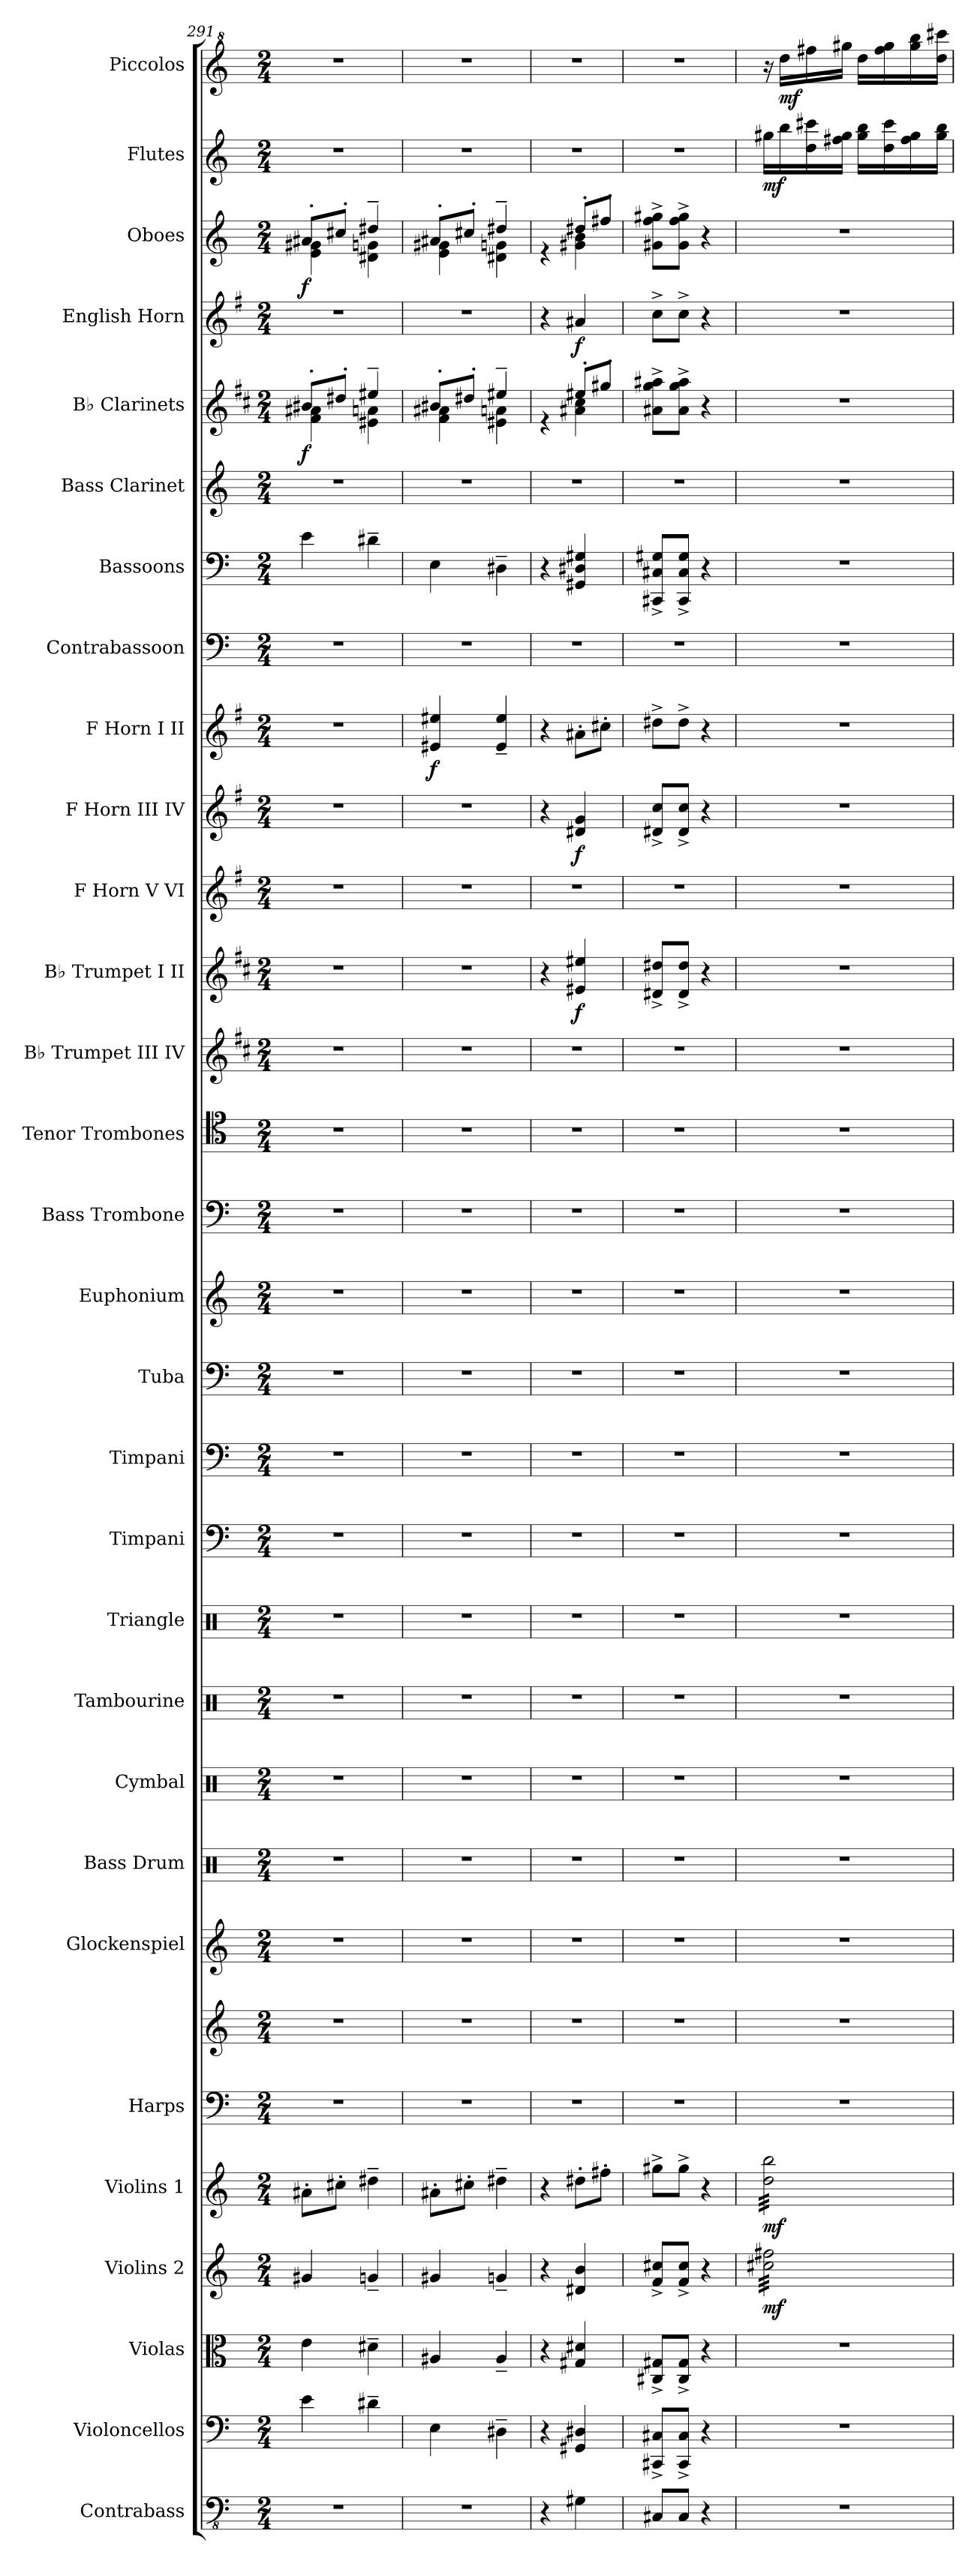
**kern	**kern	**kern	**kern	**dynam	**kern	**dynam	**kern	**kern	**kern	**kern	**kern	**kern	**kern	**kern	**kern	**kern	**kern	**kern	**kern	**kern	**kern	**dynam	**kern	**kern	**dynam	**kern	**dynam	**kern	**kern	**kern	**kern	**dynam	**kern	**dynam	**kern	**dynam	**kern	**dynam	**kern	**dynam
*part30	*part29	*part28	*part27	*part27	*part26	*part26	*part25	*part25	*part24	*part23	*part22	*part21	*part20	*part19	*part18	*part17	*part16	*part15	*part14	*part13	*part12	*part12	*part11	*part10	*part10	*part9	*part9	*part8	*part7	*part6	*part5	*part5	*part4	*part4	*part3	*part3	*part2	*part2	*part1	*part1
*staff31	*staff30	*staff29	*staff28	*staff28	*staff27	*staff27	*staff26	*staff25	*staff24	*staff23	*staff22	*staff21	*staff20	*staff19	*staff18	*staff17	*staff16	*staff15	*staff14	*staff13	*staff12	*staff12	*staff11	*staff10	*staff10	*staff9	*staff9	*staff8	*staff7	*staff6	*staff5	*staff5	*staff4	*staff4	*staff3	*staff3	*staff2	*staff2	*staff1	*staff1
*I"Contrabass	*I"Violoncellos	*I"Violas	*I"Violins 2	*	*I"Violins 1	*	*I"Harps	*	*I"Glockenspiel	*I"Bass Drum	*I"Cymbal	*I"Tambourine	*I"Triangle	*I"Timpani	*I"Timpani	*I"Tuba	*I"Euphonium	*I"Bass Trombone	*I"Tenor Trombones	*I"B♭ Trumpet III IV	*I"B♭ Trumpet I II	*	*I"F Horn V VI	*I"F Horn III IV	*	*I"F Horn I II	*	*I"Contrabassoon	*I"Bassoons	*I"Bass Clarinet	*I"B♭ Clarinets	*	*I"English Horn	*	*I"Oboes	*	*I"Flutes	*	*I"Piccolos	*
*I'Cb.	*I'Vc.	*I'Vla.	*I'Vln. 2	*	*I'Vln. 1	*	*I'Hrp.	*	*I'Glk.	*I'B. Dr.	*I'Cym.	*I'Tamb.	*I'Trgl.	*I'Timp.	*I'Timp.	*I'Tba.	*I'Euph.	*I'Tbn.	*I'Tbn.	*I'B♭ Tpt.	*I'B♭ Tpt.	*	*I'F Hn.	*I'F Hn.	*	*I'F Hn.	*	*I'Cbsn.	*I'Bsn.	*I'B. Cl.	*I'B♭ Cl.	*	*I'E. Hn.	*	*I'Ob.	*	*I'Fl.	*	*I'Picc.	*
*clefFv4	*clefF4	*clefC3	*clefG2	*	*clefG2	*	*clefF4	*clefG2	*clefG2	*clefX	*clefX	*clefX	*clefX	*clefF4	*clefF4	*clefF4	*clefG2	*clefF4	*clefC4	*clefG2	*clefG2	*	*clefG2	*clefG2	*	*clefG2	*	*clefF4	*clefF4	*clefG2	*clefG2	*	*clefG2	*	*clefG2	*	*clefG2	*	*clefG^2	*
*	*	*	*	*	*	*	*	*	*ITrd-14c-24	*	*	*	*	*	*	*	*ITrd8c14	*	*	*ITrd1c2	*ITrd1c2	*	*ITrd4c7	*ITrd4c7	*	*ITrd4c7	*	*ITrd7c12	*	*ITrd8c14	*ITrd1c2	*	*ITrd4c7	*	*	*	*	*	*	*
*k[]	*k[]	*k[]	*k[]	*	*k[]	*	*k[]	*k[]	*k[]	*k[]	*k[]	*k[]	*k[]	*k[]	*k[]	*k[]	*k[]	*k[]	*k[]	*k[]	*k[]	*	*k[]	*k[]	*	*k[]	*	*k[]	*k[]	*k[]	*k[]	*	*k[]	*	*k[]	*	*k[]	*	*k[]	*
*M2/4	*M2/4	*M2/4	*M2/4	*	*M2/4	*	*M2/4	*M2/4	*M2/4	*M2/4	*M2/4	*M2/4	*M2/4	*M2/4	*M2/4	*M2/4	*M2/4	*M2/4	*M2/4	*M2/4	*M2/4	*	*M2/4	*M2/4	*	*M2/4	*	*M2/4	*M2/4	*M2/4	*M2/4	*	*M2/4	*	*M2/4	*	*M2/4	*	*M2/4	*
=291	=291	=291	=291	=291	=291	=291	=291	=291	=291	=291	=291	=291	=291	=291	=291	=291	=291	=291	=291	=291	=291	=291	=291	=291	=291	=291	=291	=291	=291	=291	=291	=291	=291	=291	=291	=291	=291	=291	=291	=291
*	*	*	*	*	*	*	*	*	*	*	*	*	*	*	*	*	*	*	*	*	*	*	*	*	*	*	*	*	*	*	*^	*	*	*	*^	*	*	*	*	*
!	!	!	!	!	!	!	!	!	!	!	!	!	!	!	!	!	!	!	!	!	!	!	!	!	!	!	!	!	!	!	!	!	!LO:DY:b	!	!	!	!	!LO:DY:b	!	!	!	!
2r	4e\	4e\	4g#X/	.	8a#X'\L	.	2r	2r	2r	2r	2r	2r	2r	2r	2r	2r	2r	2r	2r	2r	2r	.	2r	2r	.	2r	.	2r	4e\	2r	8a#X'/L	4e\ 4g#X\	f	2r	.	8a#X'/L	4e\ 4g#X\	f	2r	.	2r	.
.	.	.	.	.	8cc#X'\J	.	.	.	.	.	.	.	.	.	.	.	.	.	.	.	.	.	.	.	.	.	.	.	.	.	8cc#X'/J	.	.	.	.	8cc#X'/J	.	.	.	.	.	.
.	4d#X~\	4d#X~\	4gn~/	.	4dd#X~\	.	.	.	.	.	.	.	.	.	.	.	.	.	.	.	.	.	.	.	.	.	.	.	4d#X~\	.	4dd#X~/	4d#X\ 4gn\	.	.	.	4dd#X~/	4d#X\ 4gn\	.	.	.	.	.
=292	=292	=292	=292	=292	=292	=292	=292	=292	=292	=292	=292	=292	=292	=292	=292	=292	=292	=292	=292	=292	=292	=292	=292	=292	=292	=292	=292	=292	=292	=292	=292	=292	=292	=292	=292	=292	=292	=292	=292	=292	=292	=292
!	!	!	!	!	!	!	!	!	!	!	!	!	!	!	!	!	!	!	!	!	!	!	!	!	!	!	!LO:DY:b	!	!	!	!	!	!	!	!	!	!	!	!	!	!	!
2r	4E\	4A#X/	4g#X/	.	8a#X'\L	.	2r	2r	2r	2r	2r	2r	2r	2r	2r	2r	2r	2r	2r	2r	2r	.	2r	2r	.	4A#X/ 4a#X/	f	2r	4E\	2r	8a#X'/L	4e\ 4g#X\	.	2r	.	8a#X'/L	4e\ 4g#X\	.	2r	.	2r	.
.	.	.	.	.	8cc#X'\J	.	.	.	.	.	.	.	.	.	.	.	.	.	.	.	.	.	.	.	.	.	.	.	.	.	8cc#X'/J	.	.	.	.	8cc#X'/J	.	.	.	.	.	.
.	4D#X~\	4A#~/	4gn~/	.	4dd#X~\	.	.	.	.	.	.	.	.	.	.	.	.	.	.	.	.	.	.	.	.	4A#/~ 4a#/~	.	.	4D#X~\	.	4dd#X~/	4d#X\ 4gn\	.	.	.	4dd#X~/	4d#X\ 4gn\	.	.	.	.	.
=293	=293	=293	=293	=293	=293	=293	=293	=293	=293	=293	=293	=293	=293	=293	=293	=293	=293	=293	=293	=293	=293	=293	=293	=293	=293	=293	=293	=293	=293	=293	=293	=293	=293	=293	=293	=293	=293	=293	=293	=293	=293	=293
4r	4r	4r	4r	.	4r	.	2r	2r	2r	2r	2r	2r	2r	2r	2r	2r	2r	2r	2r	2r	4r	.	2r	4r	.	4r	.	2r	4r	2r	4re	4ryy	.	4r	.	4re	4ryy	.	2r	.	2r	.
!	!	!	!	!	!	!	!	!	!	!	!	!	!	!	!	!	!	!	!	!	!	!LO:DY:b	!	!	!LO:DY:b	!	!	!	!	!	!	!	!	!	!LO:DY:b	!	!	!	!	!	!	!
4GG#X\	4GG#X/ 4D#X/	4G#X/ 4d#X/	4d#X/ 4b/	.	8dd#X'\L	.	.	.	.	.	.	.	.	.	.	.	.	.	.	.	4d#X/ 4dd#X/	f	.	4G#X/ 4c/	f	8d#X'\L	.	.	4GG#X/ 4D#X/ 4G#X/	.	8dd#X'/L	4g#X\ 4b\	.	4d#X/	f	8dd#X'/L	4g#X\ 4b\	.	.	.	.	.
.	.	.	.	.	8ff#X'\J	.	.	.	.	.	.	.	.	.	.	.	.	.	.	.	.	.	.	.	.	8f#X'\J	.	.	.	.	8ff#X'/J	.	.	.	.	8ff#X'/J	.	.	.	.	.	.
*	*	*	*	*	*	*	*	*	*	*	*	*	*	*	*	*	*	*	*	*	*	*	*	*	*	*	*	*	*	*	*v	*v	*	*	*	*v	*v	*	*	*	*	*
!!LO:PB:g=z
=294	=294	=294	=294	=294	=294	=294	=294	=294	=294	=294	=294	=294	=294	=294	=294	=294	=294	=294	=294	=294	=294	=294	=294	=294	=294	=294	=294	=294	=294	=294	=294	=294	=294	=294	=294	=294	=294	=294	=294	=294
8CC#X/L	8CC#X/^ 8C#X/^L	8C#X/^ 8G#X/^L	8f/^ 8cc#X/^L	.	8gg#X^\L	.	2r	2r	2r	2r	2r	2r	2r	2r	2r	2r	2r	2r	2r	2r	8c#X/^ 8cc#X/^L	.	2r	8G#X/^ 8f/^L	.	8g#X^\L	.	2r	8CC#X/^ 8C#X/^ 8G#X/^L	2r	8g#X\^ 8ff\^ 8gg#X\^L	.	8f^\L	.	8g#X\^ 8ff\^ 8gg#X\^L	.	2r	.	2r	.
8CC#/J	8CC#/^ 8C#/^J	8C#/^ 8G#/^J	8f/^ 8cc#/^J	.	8gg#^\J	.	.	.	.	.	.	.	.	.	.	.	.	.	.	.	8c#/^ 8cc#/^J	.	.	8G#/^ 8f/^J	.	8g#^\J	.	.	8CC#/^ 8C#/^ 8G#/^J	.	8g#\^ 8ff\^ 8gg#\^J	.	8f^\J	.	8g#\^ 8ff\^ 8gg#\^J	.	.	.	.	.
4r	4r	4r	4r	.	4r	.	.	.	.	.	.	.	.	.	.	.	.	.	.	.	4r	.	.	4r	.	4r	.	.	4r	.	4r	.	4r	.	4r	.	.	.	.	.
=295	=295	=295	=295	=295	=295	=295	=295	=295	=295	=295	=295	=295	=295	=295	=295	=295	=295	=295	=295	=295	=295	=295	=295	=295	=295	=295	=295	=295	=295	=295	=295	=295	=295	=295	=295	=295	=295	=295	=295	=295
!	!	!	!	!LO:DY:b	!	!LO:DY:b	!	!	!	!	!	!	!	!	!	!	!	!	!	!	!	!	!	!	!	!	!	!	!	!	!	!	!	!	!	!	!	!LO:DY:b	!	!
*	*	*	*tremolo	*	*	*	*	*	*	*	*	*	*	*	*	*	*	*	*	*	*	*	*	*	*	*	*	*	*	*	*	*	*	*	*	*	*	*	*	*
*	*	*	*	*	*tremolo	*	*	*	*	*	*	*	*	*	*	*	*	*	*	*	*	*	*	*	*	*	*	*	*	*	*	*	*	*	*	*	*	*	*	*
2r	2r	2r	32cc#X\ 32ff#X\LLL	mf	32dd\ 32bb\LLL	mf	2r	2r	2r	2r	2r	2r	2r	2r	2r	2r	2r	2r	2r	2r	2r	.	2r	2r	.	2r	.	2r	2r	2r	2r	.	2r	.	2r	.	16gg#X\LL	mf	16r	.
.	.	.	32cc#X\ 32ff#X\	.	32dd\ 32bb\	.	.	.	.	.	.	.	.	.	.	.	.	.	.	.	.	.	.	.	.	.	.	.	.	.	.	.	.	.	.	.	.	.	.	.
!	!	!	!	!	!	!	!	!	!	!	!	!	!	!	!	!	!	!	!	!	!	!	!	!	!	!	!	!	!	!	!	!	!	!	!	!	!	!	!	!LO:DY:b
.	.	.	32cc#X\ 32ff#X\	.	32dd\ 32bb\	.	.	.	.	.	.	.	.	.	.	.	.	.	.	.	.	.	.	.	.	.	.	.	.	.	.	.	.	.	.	.	16bb\	.	16ddd\LL	mf
.	.	.	32cc#X\ 32ff#X\	.	32dd\ 32bb\	.	.	.	.	.	.	.	.	.	.	.	.	.	.	.	.	.	.	.	.	.	.	.	.	.	.	.	.	.	.	.	.	.	.	.
.	.	.	32cc#X\ 32ff#X\	.	32dd\ 32bb\	.	.	.	.	.	.	.	.	.	.	.	.	.	.	.	.	.	.	.	.	.	.	.	.	.	.	.	.	.	.	.	16dd\ 16ccc#X\	.	16fff#X\	.
.	.	.	32cc#X\ 32ff#X\	.	32dd\ 32bb\	.	.	.	.	.	.	.	.	.	.	.	.	.	.	.	.	.	.	.	.	.	.	.	.	.	.	.	.	.	.	.	.	.	.	.
.	.	.	32cc#X\ 32ff#X\	.	32dd\ 32bb\	.	.	.	.	.	.	.	.	.	.	.	.	.	.	.	.	.	.	.	.	.	.	.	.	.	.	.	.	.	.	.	16ff#X\ 16gg#\JJ	.	16ggg#X\JJ	.
.	.	.	32cc#X\ 32ff#X\	.	32dd\ 32bb\	.	.	.	.	.	.	.	.	.	.	.	.	.	.	.	.	.	.	.	.	.	.	.	.	.	.	.	.	.	.	.	.	.	.	.
.	.	.	32cc#X\ 32ff#X\	.	32dd\ 32bb\	.	.	.	.	.	.	.	.	.	.	.	.	.	.	.	.	.	.	.	.	.	.	.	.	.	.	.	.	.	.	.	16gg#\ 16bb\LL	.	16ddd\LL	.
.	.	.	32cc#X\ 32ff#X\	.	32dd\ 32bb\	.	.	.	.	.	.	.	.	.	.	.	.	.	.	.	.	.	.	.	.	.	.	.	.	.	.	.	.	.	.	.	.	.	.	.
.	.	.	32cc#X\ 32ff#X\	.	32dd\ 32bb\	.	.	.	.	.	.	.	.	.	.	.	.	.	.	.	.	.	.	.	.	.	.	.	.	.	.	.	.	.	.	.	16dd\ 16ccc#\	.	16fff#\ 16ggg#\	.
.	.	.	32cc#X\ 32ff#X\	.	32dd\ 32bb\	.	.	.	.	.	.	.	.	.	.	.	.	.	.	.	.	.	.	.	.	.	.	.	.	.	.	.	.	.	.	.	.	.	.	.
.	.	.	32cc#X\ 32ff#X\	.	32dd\ 32bb\	.	.	.	.	.	.	.	.	.	.	.	.	.	.	.	.	.	.	.	.	.	.	.	.	.	.	.	.	.	.	.	16ff#\ 16gg#\	.	16ggg#\ 16bbb\	.
.	.	.	32cc#X\ 32ff#X\	.	32dd\ 32bb\	.	.	.	.	.	.	.	.	.	.	.	.	.	.	.	.	.	.	.	.	.	.	.	.	.	.	.	.	.	.	.	.	.	.	.
.	.	.	32cc#X\ 32ff#X\	.	32dd\ 32bb\	.	.	.	.	.	.	.	.	.	.	.	.	.	.	.	.	.	.	.	.	.	.	.	.	.	.	.	.	.	.	.	16gg#\ 16bb\JJ	.	16ddd\ 16cccc#X\JJ	.
.	.	.	32cc#X\ 32ff#X\JJJ	.	32dd\ 32bb\JJJ	.	.	.	.	.	.	.	.	.	.	.	.	.	.	.	.	.	.	.	.	.	.	.	.	.	.	.	.	.	.	.	.	.	.	.
*	*	*	*	*	*Xtremolo	*	*	*	*	*	*	*	*	*	*	*	*	*	*	*	*	*	*	*	*	*	*	*	*	*	*	*	*	*	*	*	*	*	*	*
*	*	*	*Xtremolo	*	*	*	*	*	*	*	*	*	*	*	*	*	*	*	*	*	*	*	*	*	*	*	*	*	*	*	*	*	*	*	*	*	*	*	*	*
=	=	=	=	=	=	=	=	=	=	=	=	=	=	=	=	=	=	=	=	=	=	=	=	=	=	=	=	=	=	=	=	=	=	=	=	=	=	=	=	=
*-	*-	*-	*-	*-	*-	*-	*-	*-	*-	*-	*-	*-	*-	*-	*-	*-	*-	*-	*-	*-	*-	*-	*-	*-	*-	*-	*-	*-	*-	*-	*-	*-	*-	*-	*-	*-	*-	*-	*-	*-
